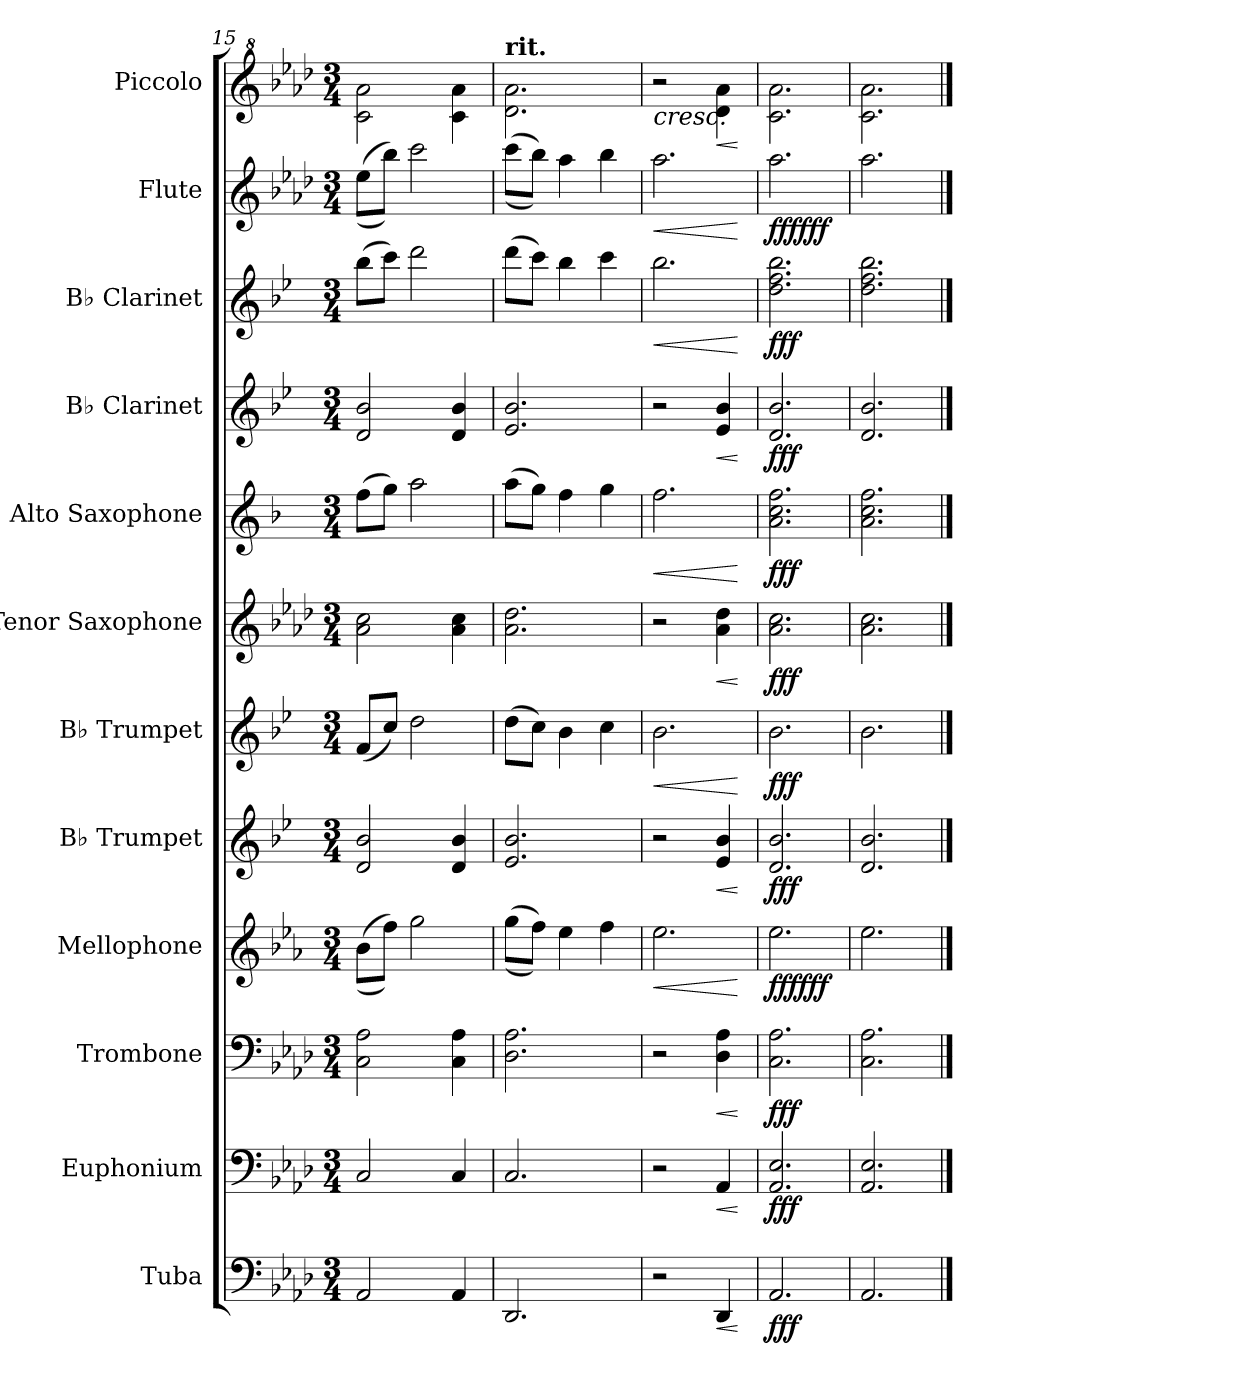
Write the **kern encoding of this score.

**kern	**dynam	**kern	**dynam	**kern	**dynam	**kern	**dynam	**kern	**dynam	**kern	**dynam	**kern	**dynam	**kern	**dynam	**kern	**dynam	**kern	**dynam	**kern	**dynam	**kern	**dynam
*part12	*part12	*part11	*part11	*part10	*part10	*part9	*part9	*part8	*part8	*part7	*part7	*part6	*part6	*part5	*part5	*part4	*part4	*part3	*part3	*part2	*part2	*part1	*part1
*staff12	*staff12	*staff11	*staff11	*staff10	*staff10	*staff9	*staff9	*staff8	*staff8	*staff7	*staff7	*staff6	*staff6	*staff5	*staff5	*staff4	*staff4	*staff3	*staff3	*staff2	*staff2	*staff1	*staff1
*I"Tuba	*	*I"Euphonium	*	*I"Trombone	*	*I"Mellophone	*	*I"B♭ Trumpet	*	*I"B♭ Trumpet	*	*I"Tenor Saxophone	*	*I"Alto Saxophone	*	*I"B♭ Clarinet	*	*I"B♭ Clarinet	*	*I"Flute	*	*I"Piccolo	*
*I'Tba.	*	*I'Euph.	*	*I'Trb.	*	*I'Mph.	*	*I'B♭ Tpt.	*	*I'B♭ Tpt.	*	*I'T. Sax.	*	*I'A. Sax.	*	*I'B♭ Cl.	*	*I'B♭ Cl.	*	*I'Fl.	*	*I'Picc.	*
*clefF4	*	*clefF4	*	*clefF4	*	*clefG2	*	*clefG2	*	*clefG2	*	*clefG2	*	*clefG2	*	*clefG2	*	*clefG2	*	*clefG2	*	*clefG^2	*
*	*	*	*	*	*	*ITrd4c7	*	*ITrd1c2	*	*ITrd1c2	*	*ITrd8c14	*	*ITrd5c9	*	*ITrd1c2	*	*ITrd1c2	*	*	*	*ITrd-7c-12	*
*k[b-e-a-d-]	*	*k[b-e-a-d-]	*	*k[b-e-a-d-]	*	*k[b-e-a-d-]	*	*k[b-e-a-d-]	*	*k[b-e-a-d-]	*	*k[b-e-a-d-]	*	*k[b-e-a-d-]	*	*k[b-e-a-d-]	*	*k[b-e-a-d-]	*	*k[b-e-a-d-]	*	*k[b-e-a-d-]	*
*M3/4	*	*M3/4	*	*M3/4	*	*M3/4	*	*M3/4	*	*M3/4	*	*M3/4	*	*M3/4	*	*M3/4	*	*M3/4	*	*M3/4	*	*M3/4	*
=15	=15	=15	=15	=15	=15	=15	=15	=15	=15	=15	=15	=15	=15	=15	=15	=15	=15	=15	=15	=15	=15	=15	=15
2AA-/	.	2C/	.	2C\ 2A-\	.	((8e-\L	.	2c/ 2a-/	.	(8e-/L	.	2A-\ 2c\	.	(8a-\L	.	2c/ 2a-/	.	(8aa-\L	.	((8ee-\L	.	2ccc\ 2aaa-\	.
.	.	.	.	.	.	8b-\J))	.	.	.	8b-/J)	.	.	.	8b-\J)	.	.	.	8bb-\J)	.	8bb-\J))	.	.	.
.	.	.	.	.	.	2cc\	.	.	.	2cc\	.	.	.	2cc\	.	.	.	2ccc\	.	2ccc\	.	.	.
4AA-/	.	4C/	.	4C\ 4A-\	.	.	.	4c/ 4a-/	.	.	.	4A-\ 4c\	.	.	.	4c/ 4a-/	.	.	.	.	.	4ccc\ 4aaa-\	.
!!LO:PB:g=z
=16	=16	=16	=16	=16	=16	=16	=16	=16	=16	=16	=16	=16	=16	=16	=16	=16	=16	=16	=16	=16	=16	=16	=16
!	!	!	!	!	!	!	!	!	!	!	!	!	!	!	!	!	!	!	!	!	!	!LO:TX:a:B:t=rit.	!
2.DD-/	.	2.C/	.	2.D-\ 2.A-\	.	((8cc\L	.	2.d-/ 2.a-/	.	(8cc\L	.	2.A-\ 2.d-\	.	(8cc\L	.	2.d-/ 2.a-/	.	(8ccc\L	.	((8ccc\L	.	2.ddd-\ 2.aaa-\	.
.	.	.	.	.	.	8b-\J))	.	.	.	8b-\J)	.	.	.	8b-\J)	.	.	.	8bb-\J)	.	8bb-\J))	.	.	.
.	.	.	.	.	.	4a-\	.	.	.	4a-\	.	.	.	4a-\	.	.	.	4aa-\	.	4aa-\	.	.	.
.	.	.	.	.	.	4b-\	.	.	.	4b-\	.	.	.	4b-\	.	.	.	4bb-\	.	4bb-\	.	.	.
=17	=17	=17	=17	=17	=17	=17	=17	=17	=17	=17	=17	=17	=17	=17	=17	=17	=17	=17	=17	=17	=17	=17	=17
!	!	!	!	!	!	!	!LO:HP:b	!	!	!	!	!	!	!	!	!	!	!	!	!	!	!	!
!	!	!	!	!	!	!	!LO:HP:n=1:b	!	!	!	!LO:HP:b	!	!	!	!LO:HP:b	!	!	!	!LO:HP:b	!	!LO:HP:b	!	!
!	!	!	!	!	!	!	!	!	!	!	!	!	!	!	!	!	!	!	!	!	!LO:HP:n=1:b	!	!LO:HP:b
2r	.	2r	.	2r	.	2.a-\	< <	2r	.	2.a-\	<	2r	.	2.a-\	<	2r	.	2.aa-\	<	2.aa-\	< <	2r	<
!	!LO:HP:b	!	!LO:HP:b	!	!LO:HP:b	!	!	!	!LO:HP:b	!	!	!	!LO:HP:b	!	!	!	!LO:HP:b	!	!	!	!	!	!LO:HP:b
4DD-/	<	4AA-/	<	4D-\ 4A-\	<	.	.	4d-/ 4a-/	<	.	.	4A-\ 4d-\	<	.	.	4d-/ 4a-/	<	.	.	.	.	4ddd-\ 4aaa-\	<
.	[	.	[	.	[	.	[	.	[	.	[	.	[	.	[	.	[	.	[	.	[	.	[ [
=18	=18	=18	=18	=18	=18	=18	=18	=18	=18	=18	=18	=18	=18	=18	=18	=18	=18	=18	=18	=18	=18	=18	=18
!	!LO:DY:b	!	!LO:DY:b	!	!LO:DY:b	!	!LO:DY:b	!	!	!	!	!	!	!	!	!	!	!	!	!	!	!	!
!	!	!	!	!	!	!	!LO:DY:n=1:b	!	!LO:DY:b	!	!LO:DY:b	!	!LO:DY:b	!	!LO:DY:b	!	!LO:DY:b	!	!LO:DY:b	!	!LO:DY:b	!	!
!	!	!	!	!	!	!	!	!	!	!	!	!	!	!	!	!	!	!	!	!	!LO:DY:n=1:b	!	!LO:DY:b
!	!	!	!	!	!	!	!	!	!	!	!	!	!	!	!	!	!	!	!	!	!	!	!LO:DY:n=1:b
2.AA-/	fff	2.AA-/ 2.E-/	fff	2.C\ 2.A-\	fff	2.a-\	fff fff	2.c/ 2.a-/	fff	2.a-\	fff	2.A-\ 2.c\	fff	2.c\ 2.e-\ 2.a-\	fff	2.c/ 2.a-/	fff	2.cc\ 2.ee-\ 2.aa-\	fff	2.aa-\	fff fff	2.ccc\ 2.aaa-\	other-dynamics fff
.	.	.	.	.	.	.	[	.	.	.	.	.	.	.	.	.	.	.	.	.	[	.	.
=19	=19	=19	=19	=19	=19	=19	=19	=19	=19	=19	=19	=19	=19	=19	=19	=19	=19	=19	=19	=19	=19	=19	=19
2.AA-/	.	2.AA-/ 2.E-/	.	2.C\ 2.A-\	.	2.a-\	.	2.c/ 2.a-/	.	2.a-\	.	2.A-\ 2.c\	.	2.c\ 2.e-\ 2.a-\	.	2.c/ 2.a-/	.	2.cc\ 2.ee-\ 2.aa-\	.	2.aa-\	.	2.ccc\ 2.aaa-\	.
==	==	==	==	==	==	==	==	==	==	==	==	==	==	==	==	==	==	==	==	==	==	==	==
*-	*-	*-	*-	*-	*-	*-	*-	*-	*-	*-	*-	*-	*-	*-	*-	*-	*-	*-	*-	*-	*-	*-	*-
